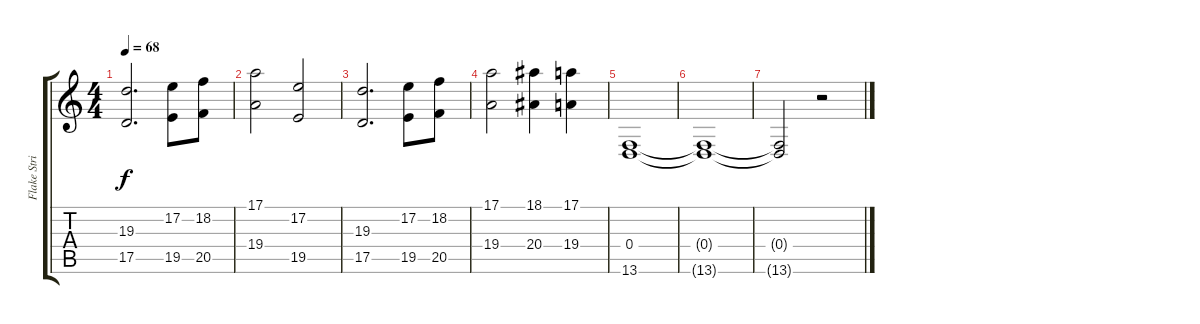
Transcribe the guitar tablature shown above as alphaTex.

\track ("Flake String 2" "Flake Stri") {instrument stringensemble1}
\staff {score tabs}
\tuning (E4 B3 G3 D3 A2 E2) {hide}
\ts (4 4)
\tempo 68
\clef g2
\ks c
(19.3 17.5).2{d dy f} (17.2 19.5).8 (18.2 20.5).8 |
(17.1 19.4).2 (17.2 19.5).2 |
(19.3 17.5).2{d} (17.2 19.5).8 (18.2 20.5).8 |
(17.1 19.4).2 (18.1 20.4).4 (17.1 19.4).4 |
(0.4 13.6).1{volume 6} |
(0.4{t} 13.6{t}).1{volume 3} |
(0.4{t} 13.6{t}).2{volume 1} r.2
